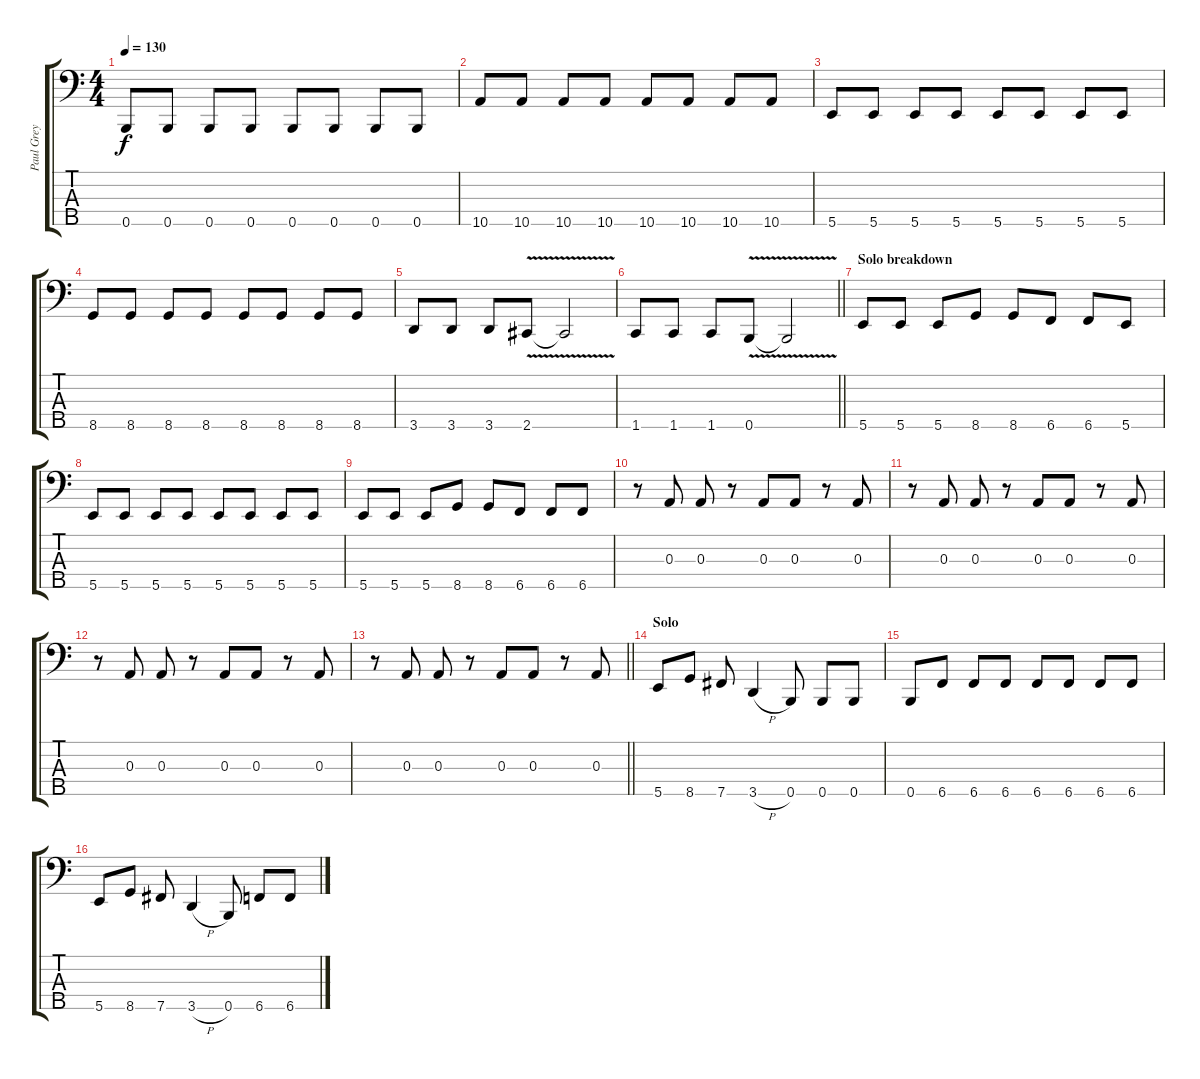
\track ("Paul Grey" "Paul Grey") {instrument electricbasspick}
\staff {score tabs}
\tuning (G2 D2 A1 E1 B0) {hide}
\ts (4 4)
\tempo 130
\clef f4
\ks c
0.5.8{dy f} 0.5.8 0.5.8 0.5.8 0.5.8 0.5.8 0.5.8 0.5.8 |
10.5.8 10.5.8 10.5.8 10.5.8 10.5.8 10.5.8 10.5.8 10.5.8 |
5.5.8 5.5.8 5.5.8 5.5.8 5.5.8 5.5.8 5.5.8 5.5.8 |
8.5.8 8.5.8 8.5.8 8.5.8 8.5.8 8.5.8 8.5.8 8.5.8 |
3.5.8 3.5.8 3.5.8 2.5{v}.8 2.5{t}.2 |
\barLineRight lightlight
1.5.8 1.5.8 1.5.8 0.5{v}.8 0.5{t}.2 |
\section ("" "Solo breakdown")
5.5.8 5.5.8 5.5.8 8.5.8 8.5.8 6.5.8 6.5.8 5.5.8 |
5.5.8 5.5.8 5.5.8 5.5.8 5.5.8 5.5.8 5.5.8 5.5.8 |
5.5.8 5.5.8 5.5.8 8.5.8 8.5.8 6.5.8 6.5.8 6.5.8 |
r.8 0.3.8 0.3.8 r.8 0.3.8 0.3.8 r.8 0.3.8 |
r.8 0.3.8 0.3.8 r.8 0.3.8 0.3.8 r.8 0.3.8 |
r.8 0.3.8 0.3.8 r.8 0.3.8 0.3.8 r.8 0.3.8 |
\barLineRight lightlight
r.8 0.3.8 0.3.8 r.8 0.3.8 0.3.8 r.8 0.3.8 |
\section ("" "Solo")
5.5.8 8.5.8 7.5.8 3.5{h}.4 0.5.8 0.5.8 0.5.8 |
0.5.8 6.5.8 6.5.8 6.5.8 6.5.8 6.5.8 6.5.8 6.5.8 |
5.5.8 8.5.8 7.5.8 3.5{h}.4 0.5.8 6.5.8 6.5.8
